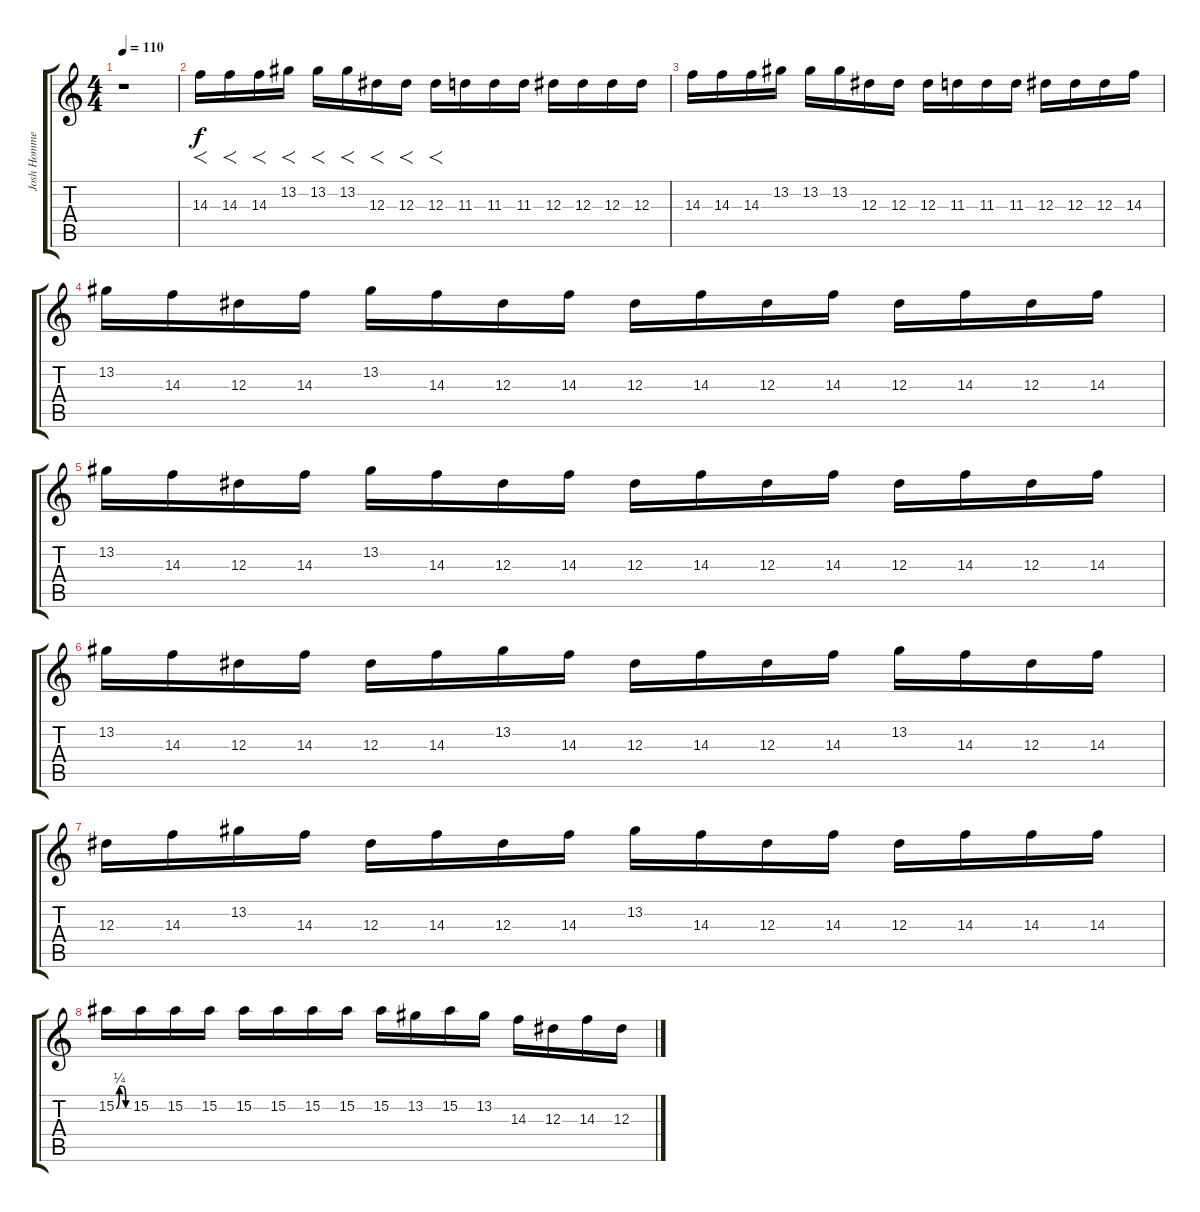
\track ("Josh Homme" "Josh Homme") {instrument overdrivenguitar}
\staff {score tabs}
\tuning (C4 G3 Eb3 Bb2 F2 C2) {hide}
\ts (4 4)
\tempo 110
\clef g2
\ks c
r.1{dy f} |
14.3.16{f} 14.3.16{f} 14.3.16{f} 13.2.16{f} 13.2.16{f} 13.2.16{f} 12.3.16{f} 12.3.16{f} 12.3.16{f} 11.3.16 11.3.16 11.3.16 12.3.16 12.3.16 12.3.16 12.3.16 |
14.3.16 14.3.16 14.3.16 13.2.16 13.2.16 13.2.16 12.3.16 12.3.16 12.3.16 11.3.16 11.3.16 11.3.16 12.3.16 12.3.16 12.3.16 14.3.16 |
13.2.16 14.3.16 12.3.16 14.3.16 13.2.16 14.3.16 12.3.16 14.3.16 12.3.16 14.3.16 12.3.16 14.3.16 12.3.16 14.3.16 12.3.16 14.3.16 |
13.2.16 14.3.16 12.3.16 14.3.16 13.2.16 14.3.16 12.3.16 14.3.16 12.3.16 14.3.16 12.3.16 14.3.16 12.3.16 14.3.16 12.3.16 14.3.16 |
13.2.16 14.3.16 12.3.16 14.3.16 12.3.16 14.3.16 13.2.16 14.3.16 12.3.16 14.3.16 12.3.16 14.3.16 13.2.16 14.3.16 12.3.16 14.3.16 |
12.3.16 14.3.16 13.2.16 14.3.16 12.3.16 14.3.16 12.3.16 14.3.16 13.2.16 14.3.16 12.3.16 14.3.16 12.3.16 14.3.16 14.3.16 14.3.16 |
15.2{be (custom 0 0 15 1 30 1 45 0 60 0)}.16 15.2.16 15.2.16 15.2.16 15.2.16 15.2.16 15.2.16 15.2.16 15.2.16 13.2.16 15.2.16 13.2.16 14.3.16 12.3.16 14.3.16 12.3.16
